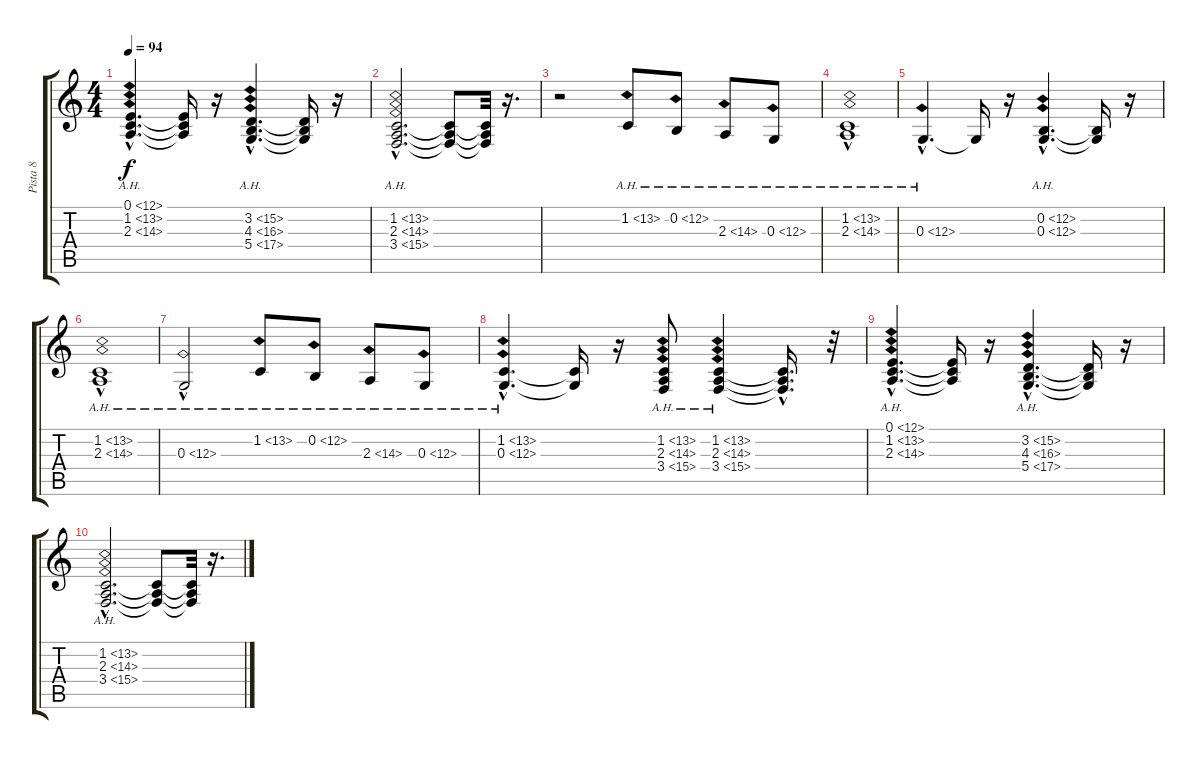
\track ("Pista 8" "Pista 8") {instrument acousticgrandpiano}
\staff {score tabs}
\tuning (E4 B3 G3 D3 A2 E2) {hide}
\ts (4 4)
\tempo 94
\clef g2
\ks c
(0.1{ah 12 hac} 1.2{ah 12 hac} 2.3{ah 12 hac}).4{d dy f} (0.1{t} 1.2{t} 2.3{t}).16 r.16 (3.2{ah 12 hac} 4.3{ah 12 hac} 5.4{ah 12 hac}).4{d} (3.2{t} 4.3{t} 5.4{t}).16 r.16 |
(1.2{ah 12 hac} 2.3{ah 12 hac} 3.4{ah 12 hac}).2{d} (1.2{t} 2.3{t} 3.4{t}).8 (1.2{t} 2.3{t} 3.4{t}).32 r.16{d} |
r.2 1.2{ah 12}.8 0.2{ah 12}.8 2.3{ah 12}.8 0.3{ah 12}.8 |
(1.2{ah 12} 2.3{ah 12 hac}).1{volume 11 balance 10} |
0.3{ah 12 hac}.4{d} 0.3{t}.16 r.16 (0.2{ah 12 hac} 0.3{ah 12 hac}).4{d} (0.2{t} 0.3{t}).16 r.16 |
(1.2{ah 12} 2.3{ah 12 hac}).1 |
0.3{ah 12 hac}.2 1.2{ah 12}.8 0.2{ah 12}.8 2.3{ah 12}.8 0.3{ah 12}.8 |
(1.2{ah 12 hac} 0.3{ah 12 hac}).4{d} (1.2{t} 0.3{t}).16 r.16 (1.2{ah 12} 2.3{ah 12} 3.4{ah 12}).8 (1.2{ah 12} 2.3{ah 12} 3.4{ah 12}).4 (1.2{hac t} 2.3{hac t} 3.4{hac t}).16{d} r.32 |
(0.1{ah 12 hac} 1.2{ah 12 hac} 2.3{ah 12 hac}).4{d} (0.1{t} 1.2{t} 2.3{t}).16 r.16 (3.2{ah 12 hac} 4.3{ah 12 hac} 5.4{ah 12 hac}).4{d} (3.2{t} 4.3{t} 5.4{t}).16 r.16 |
(1.2{ah 12 hac} 2.3{ah 12 hac} 3.4{ah 12 hac}).2{d} (1.2{t} 2.3{t} 3.4{t}).8 (1.2{t} 2.3{t} 3.4{t}).32 r.16{d}
